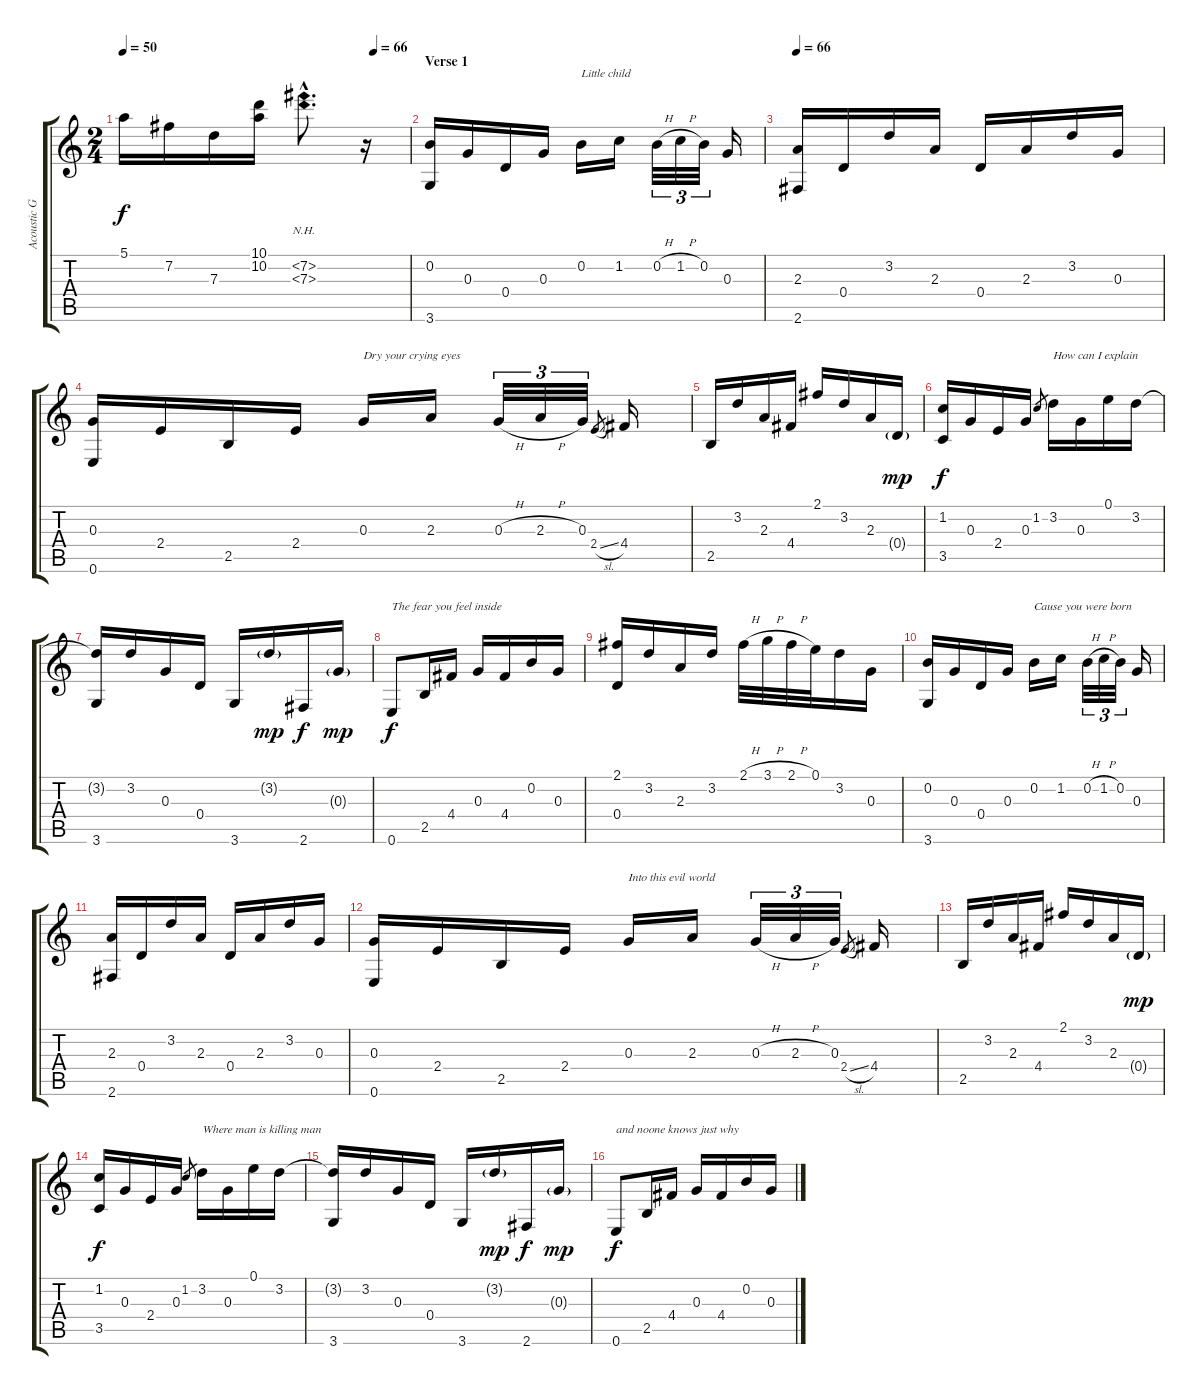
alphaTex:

\track ("Acoustic Guitar" "Acoustic G") {instrument acousticguitarsteel}
\staff {score tabs}
\tuning (E4 B3 G3 D3 A2 E2) {hide}
\ts (2 4)
\tempo 50
\tempo (66 0.875)
\clef g2
\ks c
5.1.16{dy f} 7.2.16 7.3.16 (10.1 10.2).16 (7.2{nh hac} 7.3{nh hac}).8{d} r.16 |
\section ("" "Verse 1")
(0.2 3.6).16 0.3.16 0.4.16 0.3.16 0.2.16{txt "Little child"} 1.2.16 0.2{h}.32{tu (3 2)} 1.2{h}.32{tu (3 2)} 0.2.32{tu (3 2)} 0.3.16 |
\tempo 66
(2.3 2.6).16 0.4.16 3.2.16 2.3.16 0.4.16 2.3.16 3.2.16 0.3.16 |
(0.3 0.6).16 2.4.16 2.5.16 2.4.16 0.3.16{txt "Dry your crying eyes"} 2.3.16 0.3{h}.32{tu (3 2)} 2.3{h}.32{tu (3 2)} 0.3.32{tu (3 2)} 2.4{sl}.8{gr} 4.4.16 |
2.5.16 3.2.16 2.3.16 4.4.16 2.1.16 3.2.16 2.3.16 0.4{g}.16{dy mp} |
(1.2 3.5).16{dy f} 0.3.16 2.4.16 0.3.16 1.2.8{gr} 3.2.16{txt "How can I explain"} 0.3.16 0.1.16 3.2.16 |
(3.2{t} 3.6).16 3.2.16 0.3.16 0.4.16 3.6.16 3.2{g}.16{dy mp} 2.6.16{dy f} 0.3{g}.16{dy mp} |
0.6.8{txt "The fear you feel inside" dy f} 2.5.16 4.4.16 0.3.16 4.4.16 0.2.16 0.3.16 |
(2.1 0.4).16 3.2.16 2.3.16 3.2.16 2.1{h}.32 3.1{h}.32 2.1{h}.32 0.1.32 3.2.16 0.3.16 |
(0.2 3.6).16 0.3.16 0.4.16 0.3.16 0.2.16{txt "Cause you were born"} 1.2.16 0.2{h}.32{tu (3 2)} 1.2{h}.32{tu (3 2)} 0.2.32{tu (3 2)} 0.3.16 |
(2.3 2.6).16 0.4.16 3.2.16 2.3.16 0.4.16 2.3.16 3.2.16 0.3.16 |
(0.3 0.6).16 2.4.16 2.5.16 2.4.16 0.3.16{txt "Into this evil world"} 2.3.16 0.3{h}.32{tu (3 2)} 2.3{h}.32{tu (3 2)} 0.3.32{tu (3 2)} 2.4{sl}.8{gr} 4.4.16 |
2.5.16 3.2.16 2.3.16 4.4.16 2.1.16 3.2.16 2.3.16 0.4{g}.16{dy mp} |
(1.2 3.5).16{dy f} 0.3.16 2.4.16 0.3.16 1.2.8{gr} 3.2.16{txt "Where man is killing man"} 0.3.16 0.1.16 3.2.16 |
(3.2{t} 3.6).16 3.2.16 0.3.16 0.4.16 3.6.16 3.2{g}.16{dy mp} 2.6.16{dy f} 0.3{g}.16{dy mp} |
0.6.8{txt "and noone knows just why" dy f} 2.5.16 4.4.16 0.3.16 4.4.16 0.2.16 0.3.16
